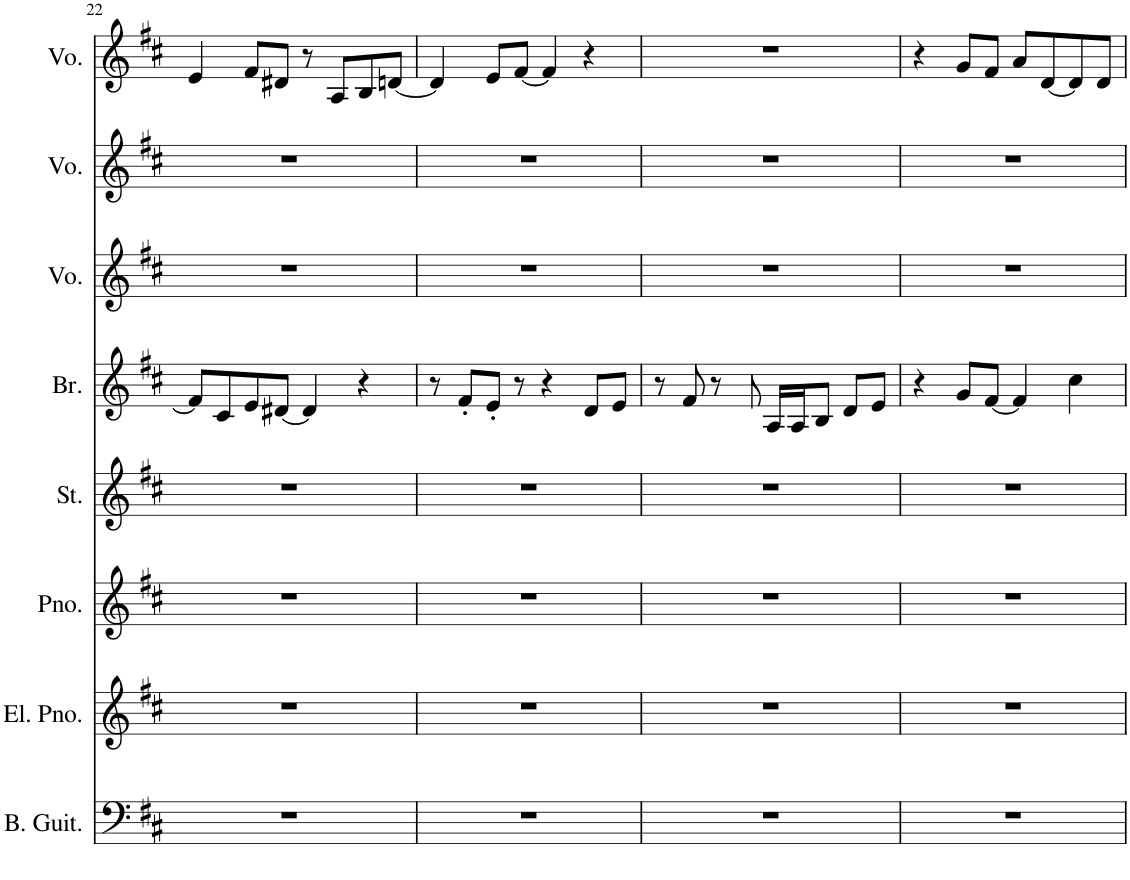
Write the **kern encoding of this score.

**kern	**kern	**kern	**kern	**kern	**kern	**kern	**kern
*part8	*part7	*part6	*part5	*part4	*part3	*part2	*part1
*staff8	*staff7	*staff6	*staff5	*staff4	*staff3	*staff2	*staff1
*I"ベース	*I"エレクトリックピアノ	*I"ピアノ	*I"ストリングス	*I"金管楽器	*I"ボーカル	*I"ボーカル	*I"ボーカル
!!LO:PB:g=z
*clefF4	*clefG2	*clefG2	*clefG2	*clefG2	*clefG2	*clefG2	*clefG2
*Trd7c12	*	*	*	*	*Trd5c9	*Trd5c9	*Trd5c9
*k[f#c#]	*k[f#c#]	*k[f#c#]	*k[f#c#]	*k[f#c#]	*k[f#c#]	*k[f#c#]	*k[f#c#]
*M4/4	*M4/4	*M4/4	*M4/4	*M4/4	*M4/4	*M4/4	*M4/4
=22	=22	=22	=22	=22	=22	=22	=22
1r	1r	1r	1r	8f#/L]	1r	1r	4e/
.	.	.	.	8c#/	.	.	.
.	.	.	.	8e/	.	.	8f#/L
.	.	.	.	[8d#X/J	.	.	8d#X/J
.	.	.	.	4d#/]	.	.	8r
.	.	.	.	.	.	.	8A/L
.	.	.	.	4r	.	.	8B/
.	.	.	.	.	.	.	[8dn/J
=23	=23	=23	=23	=23	=23	=23	=23
1r	1r	1r	1r	8r	1r	1r	4d/]
.	.	.	.	8f#'/L	.	.	.
.	.	.	.	8e'/J	.	.	8e/L
.	.	.	.	8r	.	.	[8f#/J
.	.	.	.	4r	.	.	4f#/]
.	.	.	.	8d/L	.	.	4r
.	.	.	.	8e/J	.	.	.
=24	=24	=24	=24	=24	=24	=24	=24
1r	1r	1r	1r	8r	1r	1r	1r
.	.	.	.	8f#/	.	.	.
.	.	.	.	8r	.	.	.
.	.	.	.	8d/	.	.	.
.	.	.	.	16A/LL	.	.	.
.	.	.	.	16A/J	.	.	.
.	.	.	.	8B/J	.	.	.
.	.	.	.	8d/L	.	.	.
.	.	.	.	8e/J	.	.	.
=25	=25	=25	=25	=25	=25	=25	=25
1r	1r	1r	1r	4r	1r	1r	4r
.	.	.	.	8g/L	.	.	8g/L
.	.	.	.	[8f#/J	.	.	8f#/J
.	.	.	.	4f#/]	.	.	8a/L
.	.	.	.	.	.	.	[8d/
.	.	.	.	4cc#\	.	.	8d/]
.	.	.	.	.	.	.	8d/J
=	=	=	=	=	=	=	=
*-	*-	*-	*-	*-	*-	*-	*-
